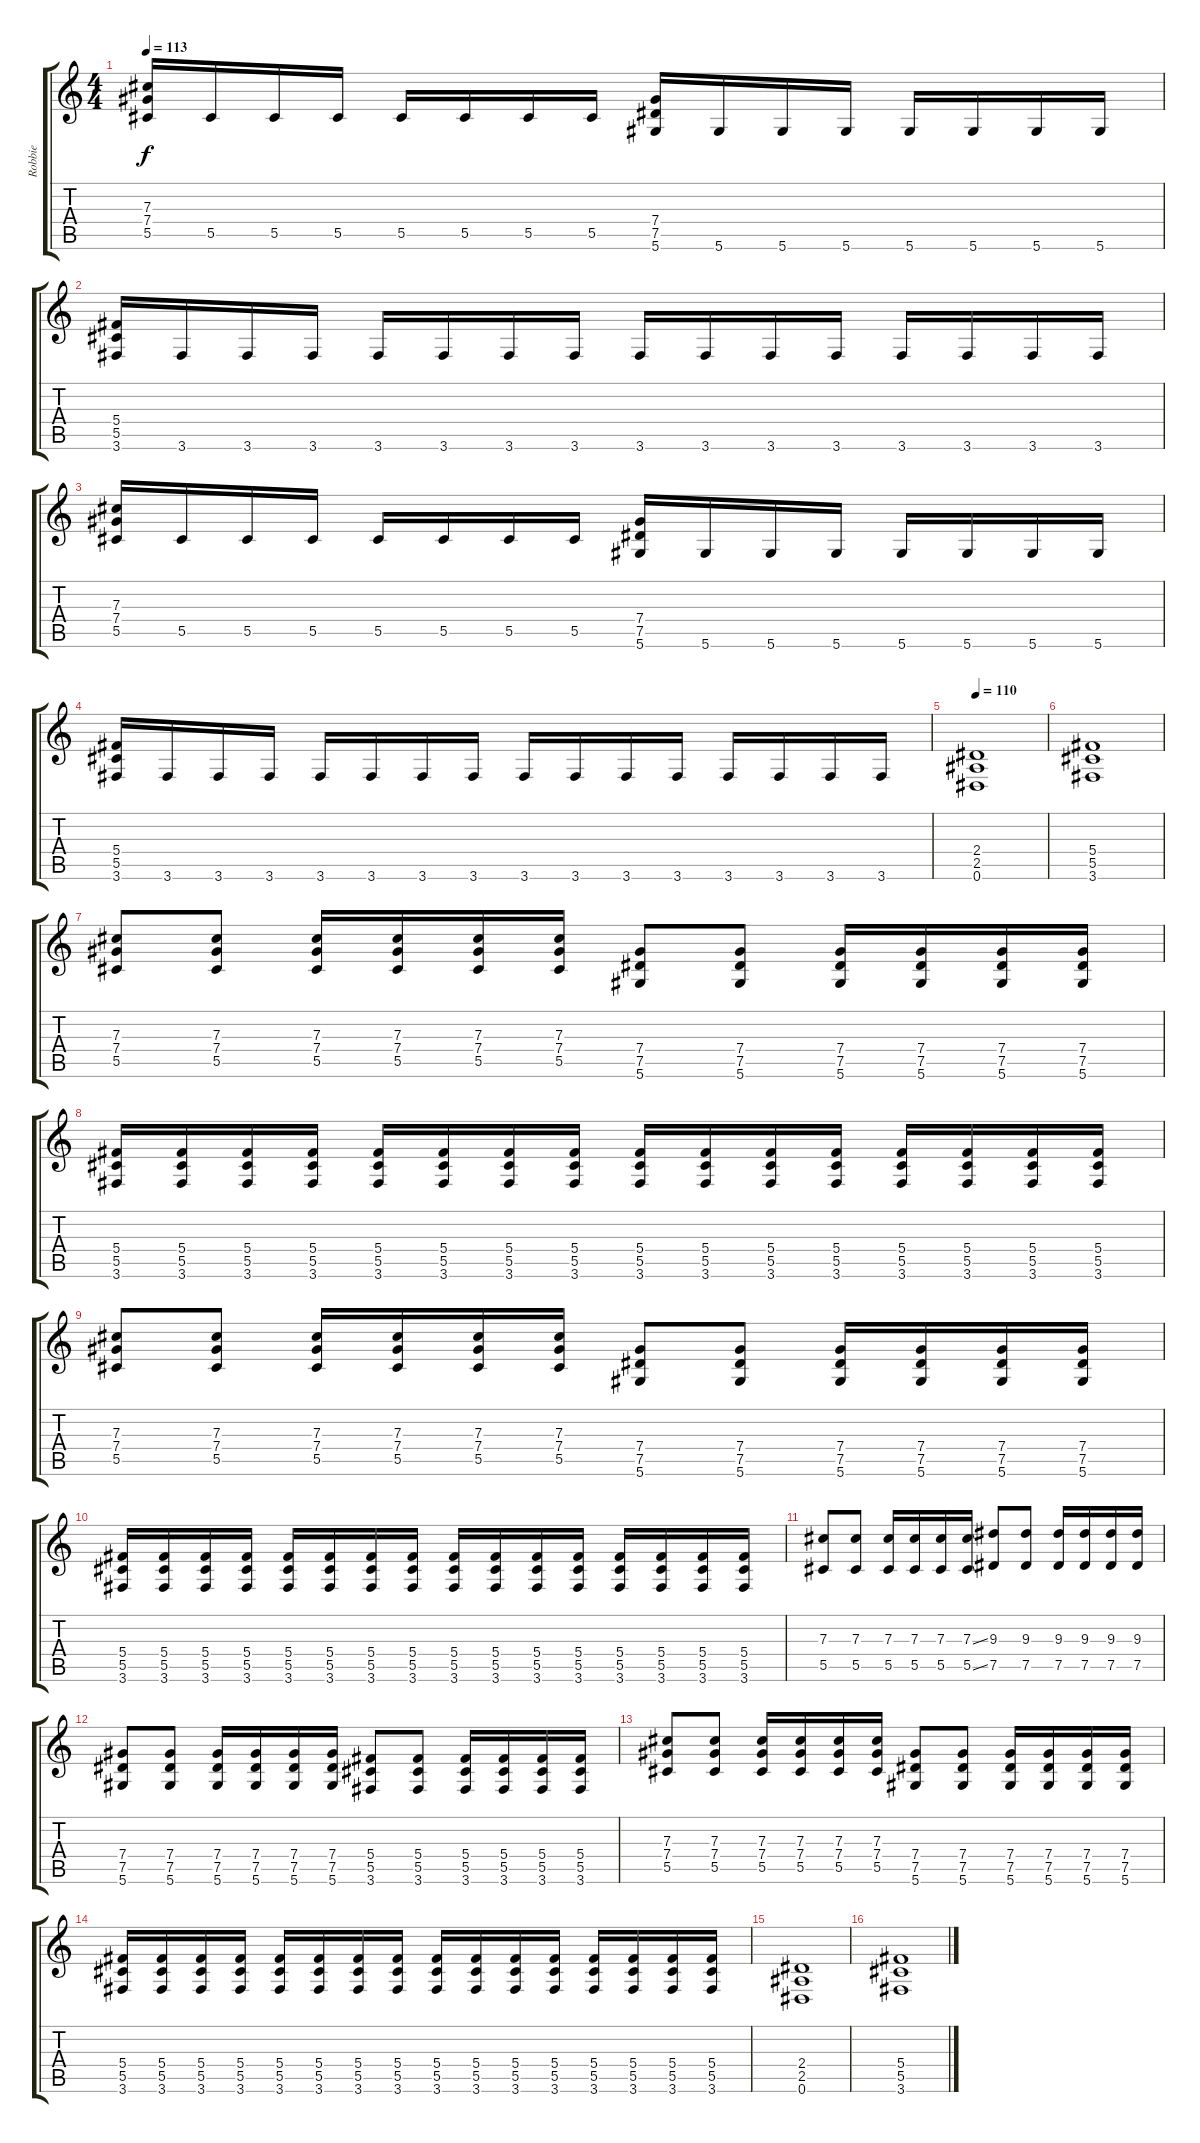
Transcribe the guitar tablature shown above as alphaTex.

\track ("Robbie" "Robbie") {instrument distortionguitar}
\staff {score tabs}
\tuning (Eb4 Bb3 Gb3 Db3 Ab2 Eb2) {hide}
\ts (4 4)
\tempo 113
\clef g2
\ks c
(7.3 7.4 5.5).16{dy f} 5.5.16 5.5.16 5.5.16 5.5.16 5.5.16 5.5.16 5.5.16 (7.4 7.5 5.6).16 5.6.16 5.6.16 5.6.16 5.6.16 5.6.16 5.6.16 5.6.16 |
(5.4 5.5 3.6).16 3.6.16 3.6.16 3.6.16 3.6.16 3.6.16 3.6.16 3.6.16 3.6.16 3.6.16 3.6.16 3.6.16 3.6.16 3.6.16 3.6.16 3.6.16 |
(7.3 7.4 5.5).16 5.5.16 5.5.16 5.5.16 5.5.16 5.5.16 5.5.16 5.5.16 (7.4 7.5 5.6).16 5.6.16 5.6.16 5.6.16 5.6.16 5.6.16 5.6.16 5.6.16 |
(5.4 5.5 3.6).16 3.6.16 3.6.16 3.6.16 3.6.16 3.6.16 3.6.16 3.6.16 3.6.16 3.6.16 3.6.16 3.6.16 3.6.16 3.6.16 3.6.16 3.6.16 |
\tempo 110
(2.4 2.5 0.6).1{volume 16} |
(5.4 5.5 3.6).1 |
(7.3 7.4 5.5).8 (7.3 7.4 5.5).8 (7.3 7.4 5.5).16 (7.3 7.4 5.5).16 (7.3 7.4 5.5).16 (7.3 7.4 5.5).16 (7.4 7.5 5.6).8 (7.4 7.5 5.6).8 (7.4 7.5 5.6).16 (7.4 7.5 5.6).16 (7.4 7.5 5.6).16 (7.4 7.5 5.6).16 |
(5.4 5.5 3.6).16 (5.4 5.5 3.6).16 (5.4 5.5 3.6).16 (5.4 5.5 3.6).16 (5.4 5.5 3.6).16 (5.4 5.5 3.6).16 (5.4 5.5 3.6).16 (5.4 5.5 3.6).16 (5.4 5.5 3.6).16 (5.4 5.5 3.6).16 (5.4 5.5 3.6).16 (5.4 5.5 3.6).16 (5.4 5.5 3.6).16 (5.4 5.5 3.6).16 (5.4 5.5 3.6).16 (5.4 5.5 3.6).16 |
(7.3 7.4 5.5).8 (7.3 7.4 5.5).8 (7.3 7.4 5.5).16 (7.3 7.4 5.5).16 (7.3 7.4 5.5).16 (7.3 7.4 5.5).16 (7.4 7.5 5.6).8 (7.4 7.5 5.6).8 (7.4 7.5 5.6).16 (7.4 7.5 5.6).16 (7.4 7.5 5.6).16 (7.4 7.5 5.6).16 |
(5.4 5.5 3.6).16 (5.4 5.5 3.6).16 (5.4 5.5 3.6).16 (5.4 5.5 3.6).16 (5.4 5.5 3.6).16 (5.4 5.5 3.6).16 (5.4 5.5 3.6).16 (5.4 5.5 3.6).16 (5.4 5.5 3.6).16 (5.4 5.5 3.6).16 (5.4 5.5 3.6).16 (5.4 5.5 3.6).16 (5.4 5.5 3.6).16 (5.4 5.5 3.6).16 (5.4 5.5 3.6).16 (5.4 5.5 3.6).16 |
(7.3 5.5).8 (7.3 5.5).8 (7.3 5.5).16 (7.3 5.5).16 (7.3 5.5).16 (7.3{ss} 5.5{ss}).16 (9.3 7.5).8 (9.3 7.5).8 (9.3 7.5).16 (9.3 7.5).16 (9.3 7.5).16 (9.3 7.5).16 |
(7.4 7.5 5.6).8 (7.4 7.5 5.6).8 (7.4 7.5 5.6).16 (7.4 7.5 5.6).16 (7.4 7.5 5.6).16 (7.4 7.5 5.6).16 (5.4 5.5 3.6).8 (5.4 5.5 3.6).8 (5.4 5.5 3.6).16 (5.4 5.5 3.6).16 (5.4 5.5 3.6).16 (5.4 5.5 3.6).16 |
(7.3 7.4 5.5).8 (7.3 7.4 5.5).8 (7.3 7.4 5.5).16 (7.3 7.4 5.5).16 (7.3 7.4 5.5).16 (7.3 7.4 5.5).16 (7.4 7.5 5.6).8 (7.4 7.5 5.6).8 (7.4 7.5 5.6).16 (7.4 7.5 5.6).16 (7.4 7.5 5.6).16 (7.4 7.5 5.6).16 |
(5.4 5.5 3.6).16 (5.4 5.5 3.6).16 (5.4 5.5 3.6).16 (5.4 5.5 3.6).16 (5.4 5.5 3.6).16 (5.4 5.5 3.6).16 (5.4 5.5 3.6).16 (5.4 5.5 3.6).16 (5.4 5.5 3.6).16 (5.4 5.5 3.6).16 (5.4 5.5 3.6).16 (5.4 5.5 3.6).16 (5.4 5.5 3.6).16 (5.4 5.5 3.6).16 (5.4 5.5 3.6).16 (5.4 5.5 3.6).16 |
(2.4 2.5 0.6).1 |
(5.4 5.5 3.6).1
